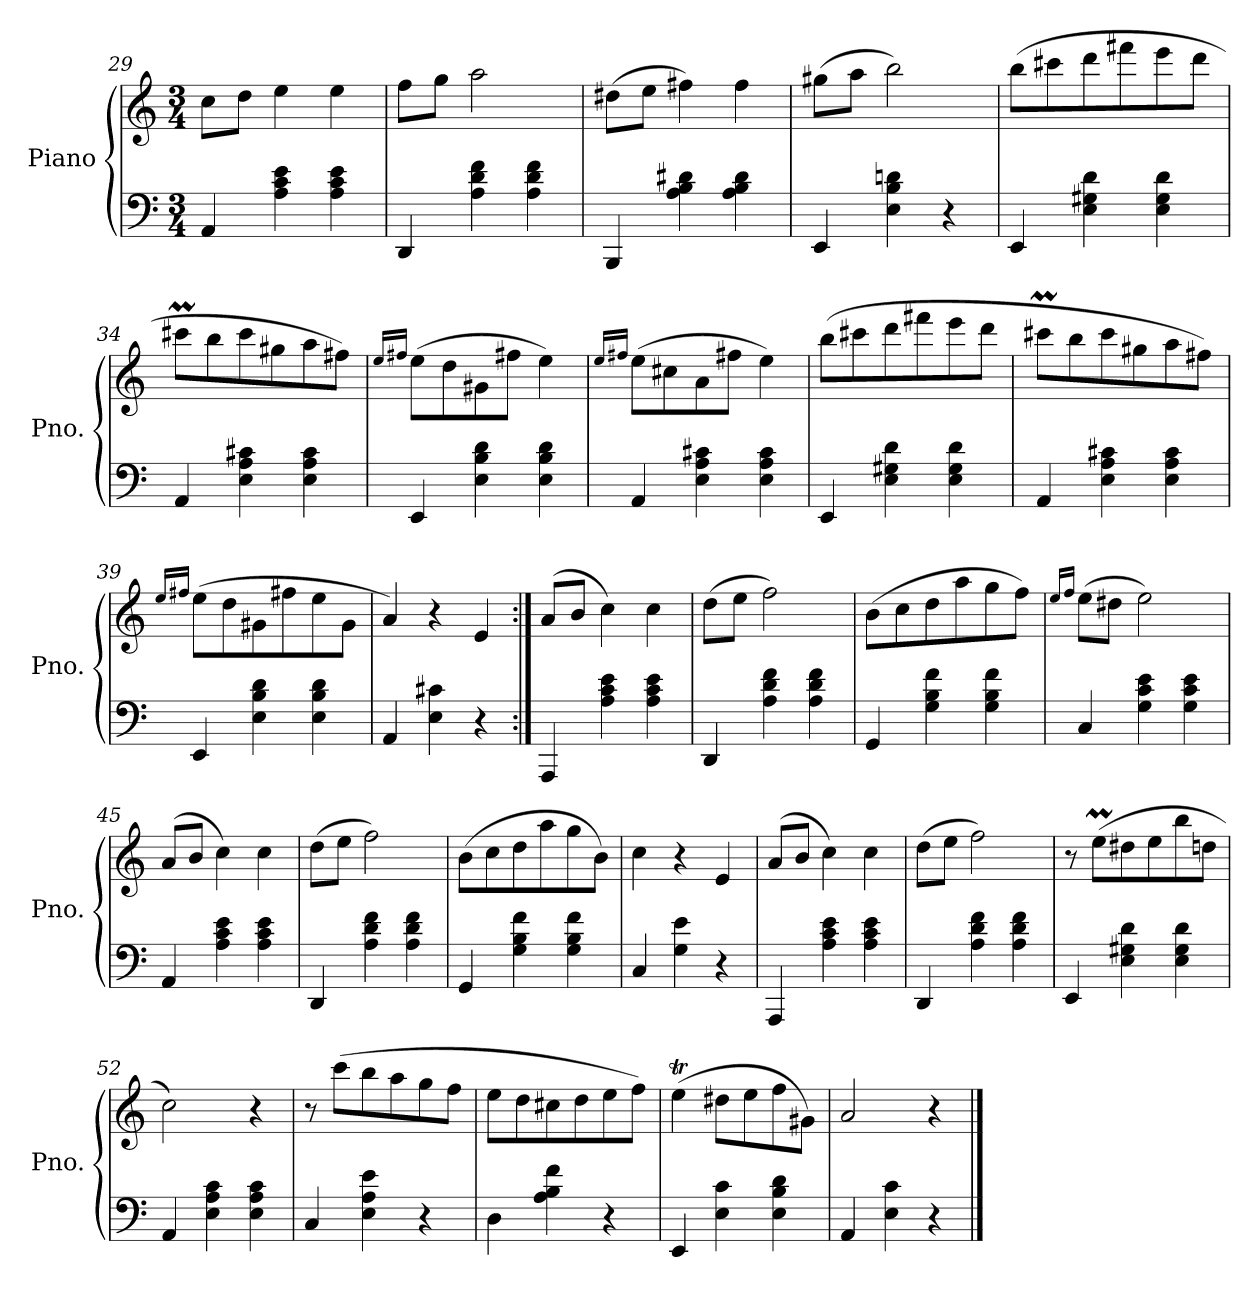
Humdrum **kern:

**kern	**kern
*part1	*part1
*staff2	*staff1
*I"Piano	*
*I'Pno.	*
*clefF4	*clefG2
*k[]	*k[]
*M3/4	*M3/4
=29	=29
4AA/	8cc\L
.	8dd\J
4A\ 4c\ 4e\	4ee\
4A\ 4c\ 4e\	4ee\
=30	=30
4DD/	8ff\L
.	8gg\J
4A\ 4d\ 4f\	2aa\
4A\ 4d\ 4f\	.
!!LO:LB:g=z
=31	=31
4BBB/	(8dd#X\L
.	8ee\J
4A\ 4B\ 4d#X\	4ff#X\)
4A\ 4B\ 4d#\	4ff#\
=32	=32
4EE/	(8gg#X\L
.	8aa\J
4E\ 4B\ 4dn\	2bb\)
4r	.
=33	=33
4EE/	(8bb\L
.	8ccc#X\
4E\ 4G#X\ 4d\	8ddd\
.	8fff#X\
4E\ 4G#\ 4d\	8eee\
.	8ddd\J
=34	=34
4AA/	8ccc#Xm\L
.	8bb\
4E\ 4A\ 4c#X\	8ccc#\
.	8gg#X\
4E\ 4A\ 4c#\	8aa\
.	8ff#X\J)
=35	=35
.	16qee/LL
.	16qff#X/JJ
4EE/	(8ee\L
.	8dd\
4E\ 4B\ 4d\	8g#X\
.	8ff#\J
4E\ 4B\ 4d\	4ee\)
!!LO:LB:g=z
=36	=36
.	16qee/LL
.	16qff#X/JJ
4AA/	(8ee\L
.	8cc#X\
4E\ 4A\ 4c#X\	8a\
.	8ff#\J
4E\ 4A\ 4c#\	4ee\)
=37	=37
4EE/	(8bb\L
.	8ccc#X\
4E\ 4G#X\ 4d\	8ddd\
.	8fff#X\
4E\ 4G#\ 4d\	8eee\
.	8ddd\J
=38	=38
4AA/	8ccc#Xm\L
.	8bb\
4E\ 4A\ 4c#X\	8ccc#\
.	8gg#X\
4E\ 4A\ 4c#\	8aa\
.	8ff#X\J)
=39	=39
.	16qee/LL
.	16qff#X/JJ
4EE/	(8ee\L
.	8dd\
4E\ 4B\ 4d\	8g#X\
.	8ff#\
4E\ 4B\ 4d\	8ee\
.	8g#\J
=40	=40
4AA/	4a/)
4E\ 4c#X\	4r
4r	4e/
!!LO:LB:g=z
=41:|!	=41:|!
4AAA/	(8a/L
.	8b/J
4A\ 4c\ 4e\	4cc\)
4A\ 4c\ 4e\	4cc\
=42	=42
4DD/	(8dd\L
.	8ee\J
4A\ 4d\ 4f\	2ff\)
4A\ 4d\ 4f\	.
=43	=43
4GG/	(8b\L
.	8cc\
4G\ 4B\ 4f\	8dd\
.	8aa\
4G\ 4B\ 4f\	8gg\
.	8ff\J)
=44	=44
.	16qee/LL
.	16qff/JJ
4C/	(8ee\L
.	8dd#X\J
4G\ 4c\ 4e\	2ee\)
4G\ 4c\ 4e\	.
=45	=45
4AA/	(8a/L
.	8b/J
4A\ 4c\ 4e\	4cc\)
4A\ 4c\ 4e\	4cc\
=46	=46
4DD/	(8dd\L
.	8ee\J
4A\ 4d\ 4f\	2ff\)
4A\ 4d\ 4f\	.
!!LO:LB:g=z
=47	=47
4GG/	(8b\L
.	8cc\
4G\ 4B\ 4f\	8dd\
.	8aa\
4G\ 4B\ 4f\	8gg\
.	8b\J)
=48	=48
4C/	4cc\
4G\ 4e\	4r
4r	4e/
=49	=49
4AAA/	(8a/L
.	8b/J
4A\ 4c\ 4e\	4cc\)
4A\ 4c\ 4e\	4cc\
=50	=50
4DD/	(8dd\L
.	8ee\J
4A\ 4d\ 4f\	2ff\)
4A\ 4d\ 4f\	.
=51	=51
4EE/	8r
.	(8eem\L
4E\ 4G#X\ 4d\	8dd#X\
.	8ee\
4E\ 4G#\ 4d\	8bb\
.	8ddn\J
!!LO:LB:g=z
=52	=52
4AA/	2cc\)
4E\ 4A\ 4c\	.
4E\ 4A\ 4c\	4r
=53	=53
4C/	8r
.	(8ccc\L
4E\ 4A\ 4e\	8bb\
.	8aa\
4r	8gg\
.	8ff\J
=54	=54
4D\	8ee\L
.	8dd\
4A\ 4B\ 4f\	8cc#X\
.	8dd\
4r	8ee\
.	8ff\J)
=55	=55
4EE/	(4eet\
4E\ 4c\	8dd#X\L
.	8ee\
4E\ 4B\ 4d\	8ff\
.	8g#X\J)
=56	=56
4AA/	2a/
4E\ 4c\	.
4r	4r
==	==
*-	*-
